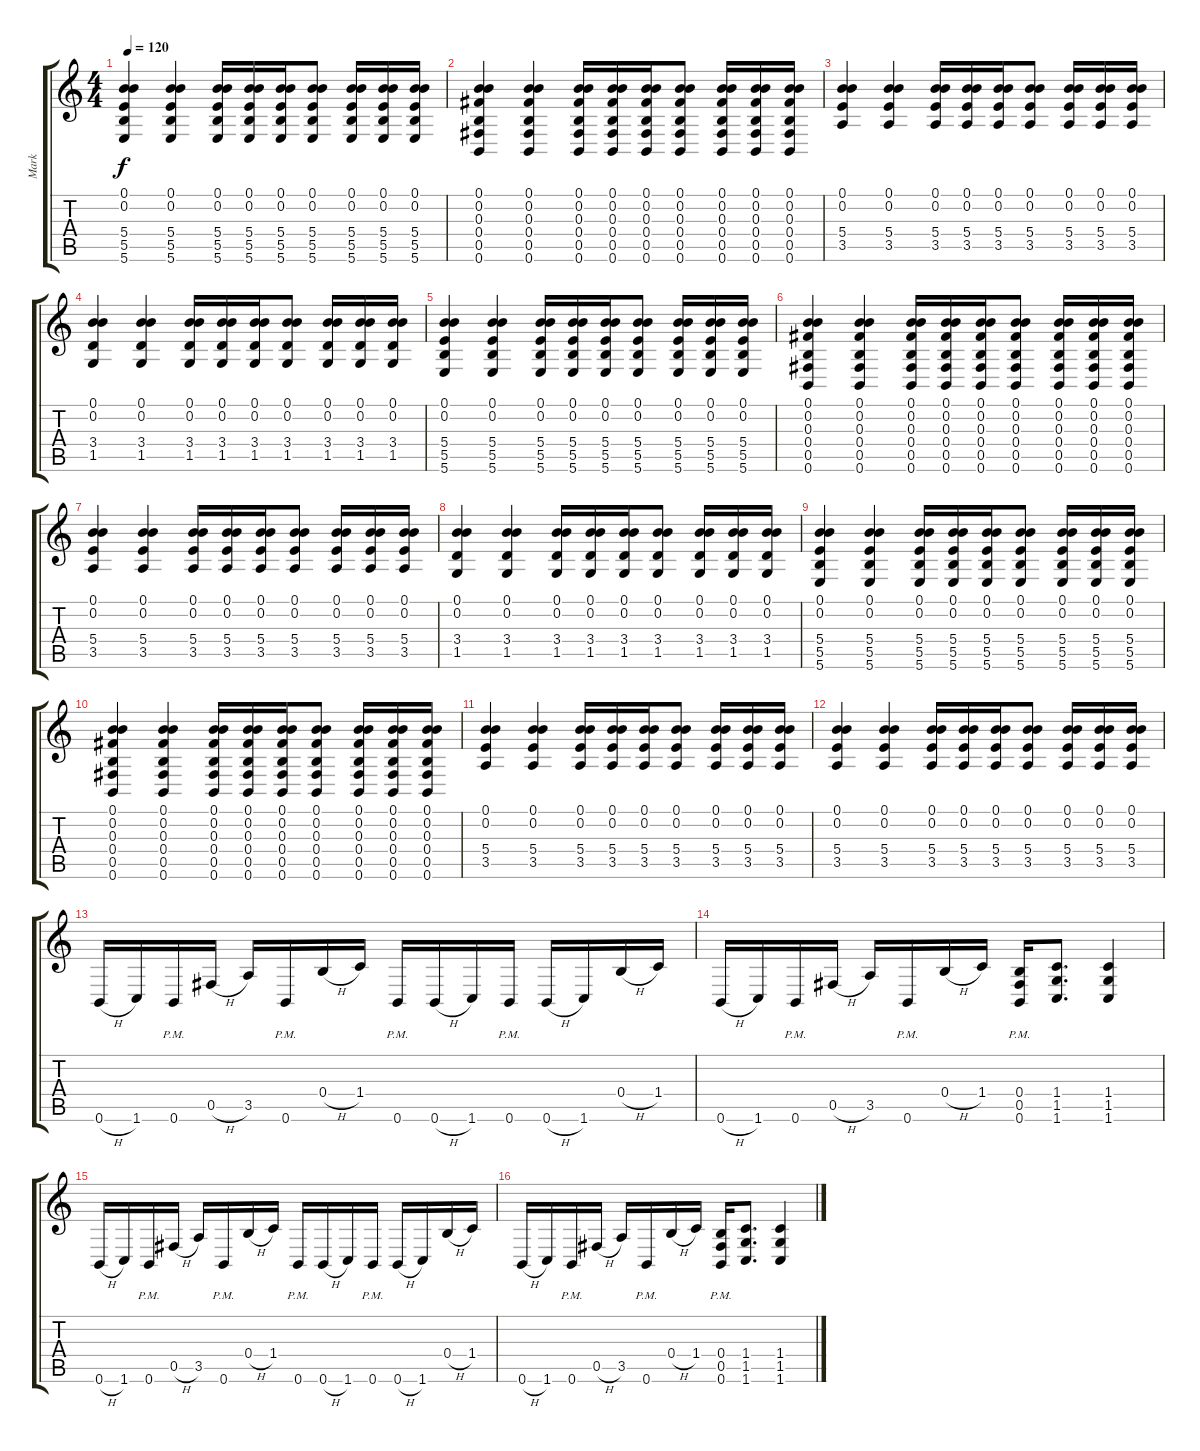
\track ("Mark" "Mark") {instrument overdrivenguitar}
\staff {score tabs}
\tuning (B3 B3 Gb3 B2 Gb2 B1) {hide}
\ts (4 4)
\tempo 120
\clef g2
\ks c
(0.1 0.2 5.4 5.5 5.6).4{dy f} (0.1 0.2 5.4 5.5 5.6).4 (0.1 0.2 5.4 5.5 5.6).16 (0.1 0.2 5.4 5.5 5.6).16 (0.1 0.2 5.4 5.5 5.6).16 (0.1 0.2 5.4 5.5 5.6).8 (0.1 0.2 5.4 5.5 5.6).16 (0.1 0.2 5.4 5.5 5.6).16 (0.1 0.2 5.4 5.5 5.6).16 |
(0.1 0.2 0.3 0.4 0.5 0.6).4 (0.1 0.2 0.3 0.4 0.5 0.6).4 (0.1 0.2 0.3 0.4 0.5 0.6).16 (0.1 0.2 0.3 0.4 0.5 0.6).16 (0.1 0.2 0.3 0.4 0.5 0.6).16 (0.1 0.2 0.3 0.4 0.5 0.6).8 (0.1 0.2 0.3 0.4 0.5 0.6).16 (0.1 0.2 0.3 0.4 0.5 0.6).16 (0.1 0.2 0.3 0.4 0.5 0.6).16 |
(0.1 0.2 5.4 3.5).4 (0.1 0.2 5.4 3.5).4 (0.1 0.2 5.4 3.5).16 (0.1 0.2 5.4 3.5).16 (0.1 0.2 5.4 3.5).16 (0.1 0.2 5.4 3.5).8 (0.1 0.2 5.4 3.5).16 (0.1 0.2 5.4 3.5).16 (0.1 0.2 5.4 3.5).16 |
(0.1 0.2 3.4 1.5).4 (0.1 0.2 3.4 1.5).4 (0.1 0.2 3.4 1.5).16 (0.1 0.2 3.4 1.5).16 (0.1 0.2 3.4 1.5).16 (0.1 0.2 3.4 1.5).8 (0.1 0.2 3.4 1.5).16 (0.1 0.2 3.4 1.5).16 (0.1 0.2 3.4 1.5).16 |
(0.1 0.2 5.4 5.5 5.6).4 (0.1 0.2 5.4 5.5 5.6).4 (0.1 0.2 5.4 5.5 5.6).16 (0.1 0.2 5.4 5.5 5.6).16 (0.1 0.2 5.4 5.5 5.6).16 (0.1 0.2 5.4 5.5 5.6).8 (0.1 0.2 5.4 5.5 5.6).16 (0.1 0.2 5.4 5.5 5.6).16 (0.1 0.2 5.4 5.5 5.6).16 |
(0.1 0.2 0.3 0.4 0.5 0.6).4 (0.1 0.2 0.3 0.4 0.5 0.6).4 (0.1 0.2 0.3 0.4 0.5 0.6).16 (0.1 0.2 0.3 0.4 0.5 0.6).16 (0.1 0.2 0.3 0.4 0.5 0.6).16 (0.1 0.2 0.3 0.4 0.5 0.6).8 (0.1 0.2 0.3 0.4 0.5 0.6).16 (0.1 0.2 0.3 0.4 0.5 0.6).16 (0.1 0.2 0.3 0.4 0.5 0.6).16 |
(0.1 0.2 5.4 3.5).4 (0.1 0.2 5.4 3.5).4 (0.1 0.2 5.4 3.5).16 (0.1 0.2 5.4 3.5).16 (0.1 0.2 5.4 3.5).16 (0.1 0.2 5.4 3.5).8 (0.1 0.2 5.4 3.5).16 (0.1 0.2 5.4 3.5).16 (0.1 0.2 5.4 3.5).16 |
(0.1 0.2 3.4 1.5).4 (0.1 0.2 3.4 1.5).4 (0.1 0.2 3.4 1.5).16 (0.1 0.2 3.4 1.5).16 (0.1 0.2 3.4 1.5).16 (0.1 0.2 3.4 1.5).8 (0.1 0.2 3.4 1.5).16 (0.1 0.2 3.4 1.5).16 (0.1 0.2 3.4 1.5).16 |
(0.1 0.2 5.4 5.5 5.6).4 (0.1 0.2 5.4 5.5 5.6).4 (0.1 0.2 5.4 5.5 5.6).16 (0.1 0.2 5.4 5.5 5.6).16 (0.1 0.2 5.4 5.5 5.6).16 (0.1 0.2 5.4 5.5 5.6).8 (0.1 0.2 5.4 5.5 5.6).16 (0.1 0.2 5.4 5.5 5.6).16 (0.1 0.2 5.4 5.5 5.6).16 |
(0.1 0.2 0.3 0.4 0.5 0.6).4 (0.1 0.2 0.3 0.4 0.5 0.6).4 (0.1 0.2 0.3 0.4 0.5 0.6).16 (0.1 0.2 0.3 0.4 0.5 0.6).16 (0.1 0.2 0.3 0.4 0.5 0.6).16 (0.1 0.2 0.3 0.4 0.5 0.6).8 (0.1 0.2 0.3 0.4 0.5 0.6).16 (0.1 0.2 0.3 0.4 0.5 0.6).16 (0.1 0.2 0.3 0.4 0.5 0.6).16 |
(0.1 0.2 5.4 3.5).4 (0.1 0.2 5.4 3.5).4 (0.1 0.2 5.4 3.5).16 (0.1 0.2 5.4 3.5).16 (0.1 0.2 5.4 3.5).16 (0.1 0.2 5.4 3.5).8 (0.1 0.2 5.4 3.5).16 (0.1 0.2 5.4 3.5).16 (0.1 0.2 5.4 3.5).16 |
(0.1 0.2 5.4 3.5).4 (0.1 0.2 5.4 3.5).4 (0.1 0.2 5.4 3.5).16 (0.1 0.2 5.4 3.5).16 (0.1 0.2 5.4 3.5).16 (0.1 0.2 5.4 3.5).8 (0.1 0.2 5.4 3.5).16 (0.1 0.2 5.4 3.5).16 (0.1 0.2 5.4 3.5).16 |
0.6{h}.16 1.6.16 0.6{pm}.16 0.5{h}.16 3.5.16 0.6{pm}.16 0.4{h}.16 1.4.16 0.6{pm}.16 0.6{h}.16 1.6.16 0.6{pm}.16 0.6{h}.16 1.6.16 0.4{h}.16 1.4.16 |
0.6{h}.16 1.6.16 0.6{pm}.16 0.5{h}.16 3.5.16 0.6{pm}.16 0.4{h}.16 1.4.16 (0.4{pm} 0.5{pm} 0.6{pm}).16 (1.4 1.5 1.6).8{d} (1.4 1.5 1.6).4 |
0.6{h}.16 1.6.16 0.6{pm}.16 0.5{h}.16 3.5.16 0.6{pm}.16 0.4{h}.16 1.4.16 0.6{pm}.16 0.6{h}.16 1.6.16 0.6{pm}.16 0.6{h}.16 1.6.16 0.4{h}.16 1.4.16 |
0.6{h}.16 1.6.16 0.6{pm}.16 0.5{h}.16 3.5.16 0.6{pm}.16 0.4{h}.16 1.4.16 (0.4{pm} 0.5{pm} 0.6{pm}).16 (1.4 1.5 1.6).8{d} (1.4 1.5 1.6).4
